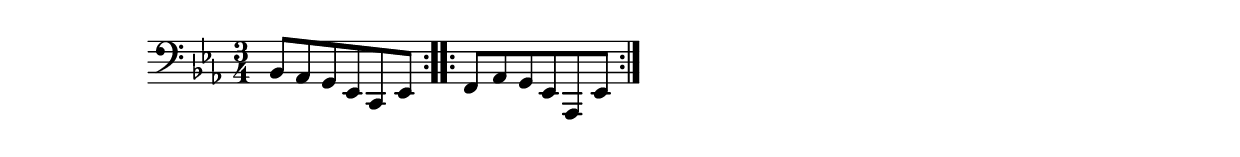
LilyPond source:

\version "2.20.0"
\relative {
  \clef "bass"
  \key c \minor
  \time 3/4
  \repeat volta 4 { bes,8 aes g ees c ees }
  \repeat volta 4 { f8 aes g ees aes, ees' }
}
